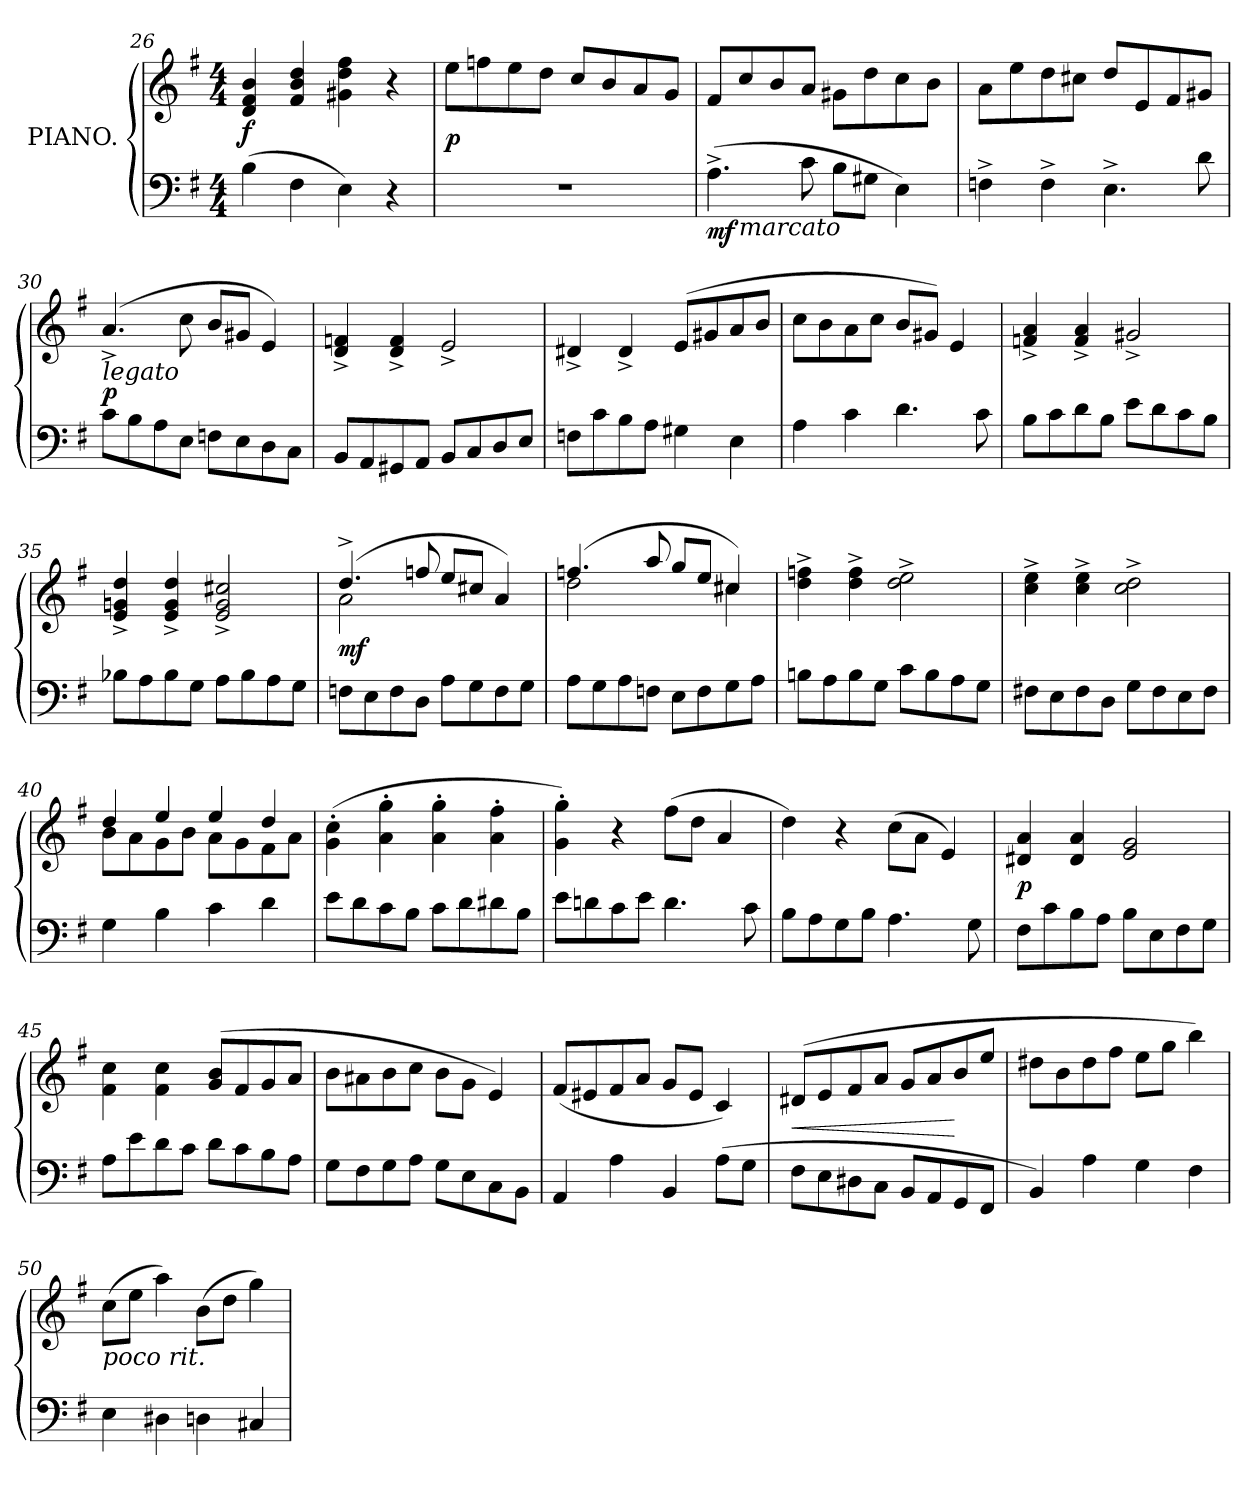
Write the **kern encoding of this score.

**kern	**kern	**dynam
*part1	*part1	*part1
*staff2	*staff1	*staff1/2
*I"PIANO.	*	*
*clefF4	*clefG2	*
*k[f#]	*k[f#]	*
*G:	*G:	*
*M4/4	*M4/4	*
=26	=26	=26
(4B\	4d/ 4f#/ 4b/	f
4F#\	4f#/ 4b/ 4dd/	.
4E\)	4g#X\ 4dd\ 4ff#\	.
4r	4r	.
=27	=27	=27
1r	8ee\L	p
.	8ffn\	.
.	8ee\	.
.	8dd\J	.
.	8cc/L	.
.	8b/	.
.	8a/	.
.	8g/J	.
=28	=28	=28
!	!	!LO:DY:b=2
*^	*	*
(4.A^\	8ryy	8f#/L	mf
!	!LO:TX:b:i:t=marcato	!	!
.	2..ryy	8cc/	.
.	.	8b/	.
8c\	.	8a/J	.
8B\L	.	8g#X\L	.
8G#X\J	.	8dd\	.
4E\)	.	8cc\	.
.	.	8b\J	.
*v	*v	*	*
=29	=29	=29
4Fn^\	8a\L	.
.	8ee\	.
4F^\	8dd\	.
.	8cc#X\J	.
4.E^\	8dd/L	.
.	8e/	.
.	8f#/	.
8d\	8g#X/J	.
=30	=30	=30
!	!LO:TX:b:i:t=legato	!
8c\L	(4.a^/	p
8B\	.	.
8A\	.	.
8E\J	8cc\	.
8Fn\L	8b/L	.
8E\	8g#X/J	.
8D\	4e/)	.
8C\J	.	.
=31	=31	=31
8BB/L	4d^/ 4fn^/	.
8AA/	.	.
8GG#X/	4d^/ 4f^/	.
8AA/J	.	.
8BB/L	2e^/	.
8C/	.	.
8D/	.	.
8E/J	.	.
=32	=32	=32
8Fn\L	4d#X^>/	.
8c\	.	.
8B\	4d#^>/	.
8A\J	.	.
4G#X\	(8e/L	.
.	8g#X/	.
4E\	8a/	.
.	8b/J	.
=33	=33	=33
4A\	8cc\L	.
.	8b\	.
4c\	8a\	.
.	8cc\J	.
4.d\	8b/L	.
.	8g#X/J)	.
.	4e/	.
8c\	.	.
=34	=34	=34
8B\L	4fn^>/ 4a^>/	.
8c\	.	.
8d\	4f^>/ 4a^>/	.
8B\J	.	.
8e\L	2g#X^>/	.
8d\	.	.
8c\	.	.
8B\J	.	.
=35	=35	=35
8B-X\L	4e^>/ 4gn^>/ 4dd^>/	.
8A\	.	.
8B-\	4e^/ 4g^/ 4dd^/	.
8G\J	.	.
8A\L	2e^/ 2g^/ 2cc#X^/	.
8B-\	.	.
8A\	.	.
8G\J	.	.
=36	=36	=36
*	*^	*
8Fn\L	(4.dd^/	2a\	mf
8E\	.	.	.
8F\	.	.	.
8D\J	8ffn/	.	.
8A\L	8ee/L	2ryy	.
8G\	8cc#X/J	.	.
8F\	4a/)	.	.
8G\J	.	.	.
=37	=37	=37	=37
8A\L	(4.ffn/	2dd\	.
8G\	.	.	.
8A\	.	.	.
8Fn\J	8aa/	.	.
8E\L	8gg/L	4ryy	.
8F\	8ee/J	.	.
8G\	4cc#X/)	4cc#X\	.
8A\J	.	.	.
*	*v	*v	*
=38	=38	=38
8Bn\L	4dd^\ 4ffn^\	.
8A\	.	.
8B\	4dd^\ 4ff^\	.
8G\J	.	.
8c\L	2dd^\ 2ee^\	.
8B\	.	.
8A\	.	.
8G\J	.	.
=39	=39	=39
8F#X\L	4cc^\ 4ee^\	.
8E\	.	.
8F#\	4cc^\ 4ee^\	.
8D\J	.	.
8G\L	2cc^\ 2dd^\	.
8F#\	.	.
8E\	.	.
8F#\J	.	.
=40	=40	=40
*	*^	*
4G\	4dd/	8b\L	.
.	.	8a\	.
4B\	4ee/	8g\	.
.	.	8b\J	.
4c\	4ee/	8a\L	.
.	.	8g\	.
4d\	4dd/	8f#\	.
.	.	8a\J	.
*	*v	*v	*
=41	=41	=41
8e\L	(4g'\ 4cc'\	.
8d\	.	.
8c\	4a'\ 4gg'\	.
8B\J	.	.
8c\L	4a'\ 4gg'\	.
8d\	.	.
8d#X\	4a'\ 4ff#'\	.
8B\J	.	.
=42	=42	=42
8e\L	4g'\ 4gg'\)	.
8dn\	.	.
8c\	4r	.
8e\J	.	.
4.d\	(8ff#\L	.
.	8dd\J	.
.	4a/	.
8c\	.	.
=43	=43	=43
8B\L	4dd\)	.
8A\	.	.
8G\	4r	.
8B\J	.	.
4.A\	(8cc\L	.
.	8a\J	.
.	4e/)	.
8G\	.	.
=44	=44	=44
8F#\L	4d#X/ 4a/	p
8c\	.	.
8B\	4d#/ 4a/	.
8A\J	.	.
8B\L	2e/ 2g/	.
8E\	.	.
8F#\	.	.
8G\J	.	.
=45	=45	=45
8A\L	4f#\ 4cc\	.
8e\	.	.
8d\	4f#\ 4cc\	.
8c\J	.	.
8d\L	(8g/ 8b/L	.
8c\	8f#/	.
8B\	8g/	.
8A\J	8a/J	.
=46	=46	=46
8G\L	8b\L	.
8F#\	8a#X\	.
8G\	8b\	.
8A\J	8cc\J	.
8G\L	8b\L	.
8E\	8g\J	.
8C\	4e/)	.
8BB\J	.	.
=47	=47	=47
4AA/	(>8f#/L	.
.	8e#X/	.
4A\	8f#/	.
.	8a/J	.
4BB/	8g/L	.
.	8e#/J	.
(8A\L	4c/)	.
8G\J	.	.
=48	=48	=48
8F#\L	(8d#X/L	<
8E\	8e/	.
8D#X\	8f#/	.
8C\J	8a/J	.
8BB/L	8g/L	.
8AA/	8a/	.
8GG/	8b/	[
8FF#/J	8ee/J	.
=49	=49	=49
4BB/)	8dd#X\L	.
.	8b\	.
4A\	8dd#\	.
.	8ff#\J	.
4G\	8ee\L	.
.	8gg\J	.
4F#\	4bb\)	.
=50	=50	=50
!	!LO:TX:b:i:t=poco rit.	!
4E\	(8cc\L	.
.	8ee\J	.
4D#X\	4aa\)	.
4Dn\	(8b\L	.
.	8dd\J	.
4C#X/	4gg\)	.
=	=	=
*-	*-	*-
